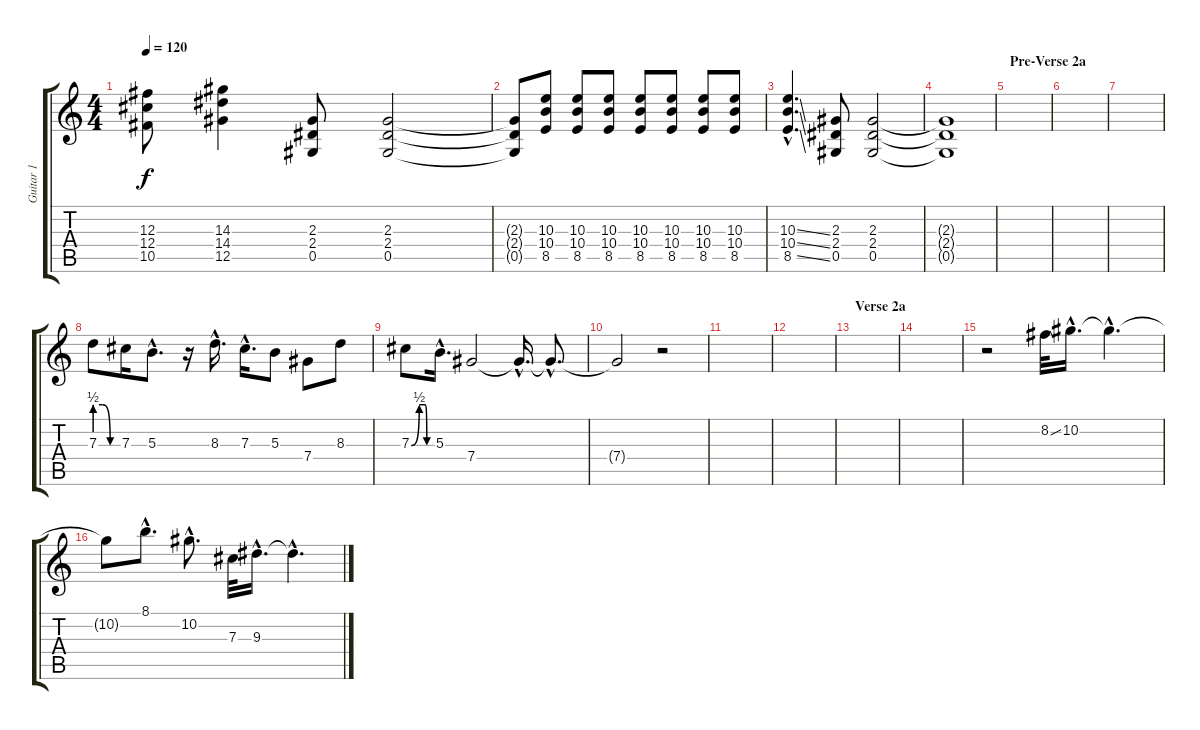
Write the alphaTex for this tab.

\track ("Guitar 1" "Guitar 1") {instrument distortionguitar}
\staff {score tabs}
\tuning (Eb4 Bb3 Gb3 Db3 Ab2 Eb2) {hide}
\ts (4 4)
\tempo 120
\clef g2
\ks c
(12.3 12.4 10.5).8{dy f} (14.3 14.4 12.5).4 (2.3 2.4 0.5).8 (2.3 2.4 0.5).2 |
(2.3{t} 2.4{t} 0.5{t}).8 (10.3 10.4 8.5).8 (10.3 10.4 8.5).8 (10.3 10.4 8.5).8 (10.3 10.4 8.5).8 (10.3 10.4 8.5).8 (10.3 10.4 8.5).8 (10.3 10.4 8.5).8 |
(10.3{ss hac} 10.4{ss hac} 8.5{ss hac}).4{d} (2.3 2.4 0.5).8 (2.3 2.4 0.5).2 |
(2.3{t} 2.4{t} 0.5{t}).1 |
\section ("" "Pre-Verse 2a")
|
|
|
7.3{be (custom 0 2 20 2 40 0 60 0)}.8 7.3.16 5.3{hac}.8{d} r.16 8.3{hac}.16{d} 7.3{hac}.16{d} 5.3.8 7.4.8 8.3.8 |
7.3{be (custom 0 0 23 2 40 2 45 0 60 0)}.8 5.3{hac}.16{d} 7.4.2 7.4{hac t}.16{d} 7.4{hac t}.8{d} |
7.4{t}.2 r.2 |
|
|
\section ("" "Verse 2a")
|
|
r.2 8.2{ss}.32 10.2{hac}.16{d} 10.2{hac t}.4{d} |
10.2{t}.8 8.1{hac}.8{d} 10.2{hac}.8{d} 7.3.32 9.3{hac}.16{d} 9.3{hac t}.4{d}
